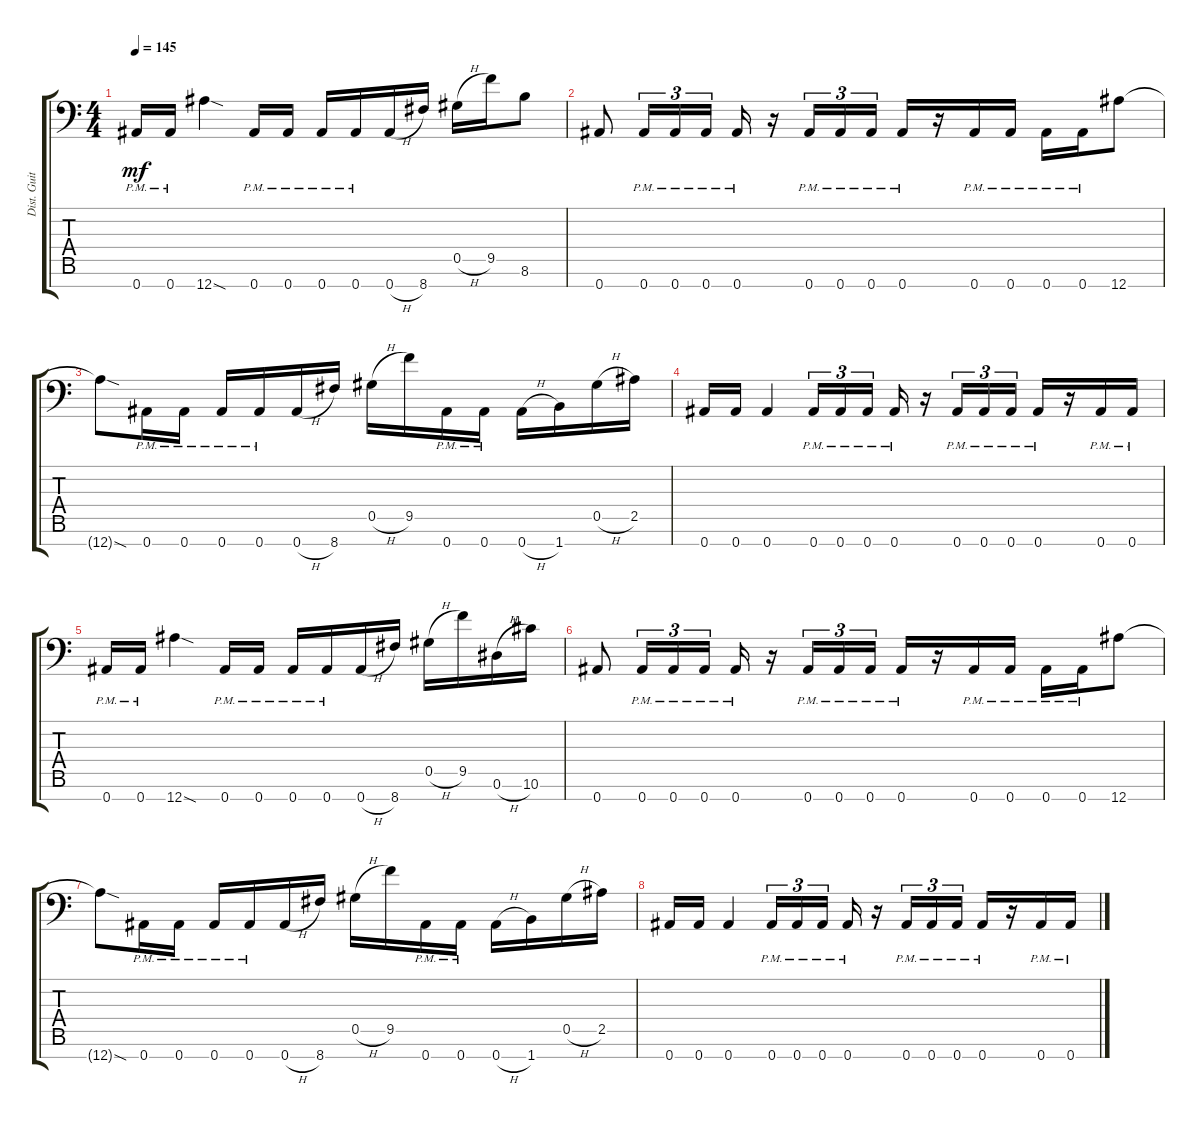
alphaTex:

\track ("Dist. Guitar 1" "Dist. Guit") {instrument distortionguitar}
\staff {score tabs}
\tuning (Eb4 Bb3 Gb3 Db3 Ab2 Eb2 Bb1) {hide}
\ts (4 4)
\tempo 145
\clef f4
\ks c
0.7{pm}.16{dy mf} 0.7{pm}.16 12.7{sod}.4 0.7{pm}.16 0.7{pm}.16 0.7{pm}.16 0.7{pm}.16 0.7{h}.16 8.7.16 0.5{h}.16 9.5.16 8.6.8 |
0.7.8 0.7{pm}.16{tu (3 2)} 0.7{pm}.16{tu (3 2)} 0.7{pm}.16{tu (3 2)} 0.7{pm}.16 r.16 0.7{pm}.16{tu (3 2)} 0.7{pm}.16{tu (3 2)} 0.7{pm}.16{tu (3 2)} 0.7{pm}.16 r.16 0.7{pm}.16 0.7{pm}.16 0.7{pm}.16 0.7{pm}.16 12.7.8 |
12.7{sod t}.8 0.7{pm}.16 0.7{pm}.16 0.7{pm}.16 0.7{pm}.16 0.7{h}.16 8.7.16 0.5{h}.16 9.5.16 0.7{pm}.16 0.7{pm}.16 0.7{h}.16 1.7.16 0.5{h}.16 2.5.16 |
0.7.16 0.7.16 0.7.4 0.7{pm}.16{tu (3 2)} 0.7{pm}.16{tu (3 2)} 0.7{pm}.16{tu (3 2)} 0.7{pm}.16 r.16 0.7{pm}.16{tu (3 2)} 0.7{pm}.16{tu (3 2)} 0.7{pm}.16{tu (3 2)} 0.7{pm}.16 r.16 0.7{pm}.16 0.7{pm}.16 |
0.7{pm}.16 0.7{pm}.16 12.7{sod}.4 0.7{pm}.16 0.7{pm}.16 0.7{pm}.16 0.7{pm}.16 0.7{h}.16 8.7.16 0.5{h}.16 9.5.16 0.6{h}.16 10.6.16 |
0.7.8 0.7{pm}.16{tu (3 2)} 0.7{pm}.16{tu (3 2)} 0.7{pm}.16{tu (3 2)} 0.7{pm}.16 r.16 0.7{pm}.16{tu (3 2)} 0.7{pm}.16{tu (3 2)} 0.7{pm}.16{tu (3 2)} 0.7{pm}.16 r.16 0.7{pm}.16 0.7{pm}.16 0.7{pm}.16 0.7{pm}.16 12.7.8 |
12.7{sod t}.8 0.7{pm}.16 0.7{pm}.16 0.7{pm}.16 0.7{pm}.16 0.7{h}.16 8.7.16 0.5{h}.16 9.5.16 0.7{pm}.16 0.7{pm}.16 0.7{h}.16 1.7.16 0.5{h}.16 2.5.16 |
0.7.16 0.7.16 0.7.4 0.7{pm}.16{tu (3 2)} 0.7{pm}.16{tu (3 2)} 0.7{pm}.16{tu (3 2)} 0.7{pm}.16 r.16 0.7{pm}.16{tu (3 2)} 0.7{pm}.16{tu (3 2)} 0.7{pm}.16{tu (3 2)} 0.7{pm}.16 r.16 0.7{pm}.16 0.7{pm}.16
